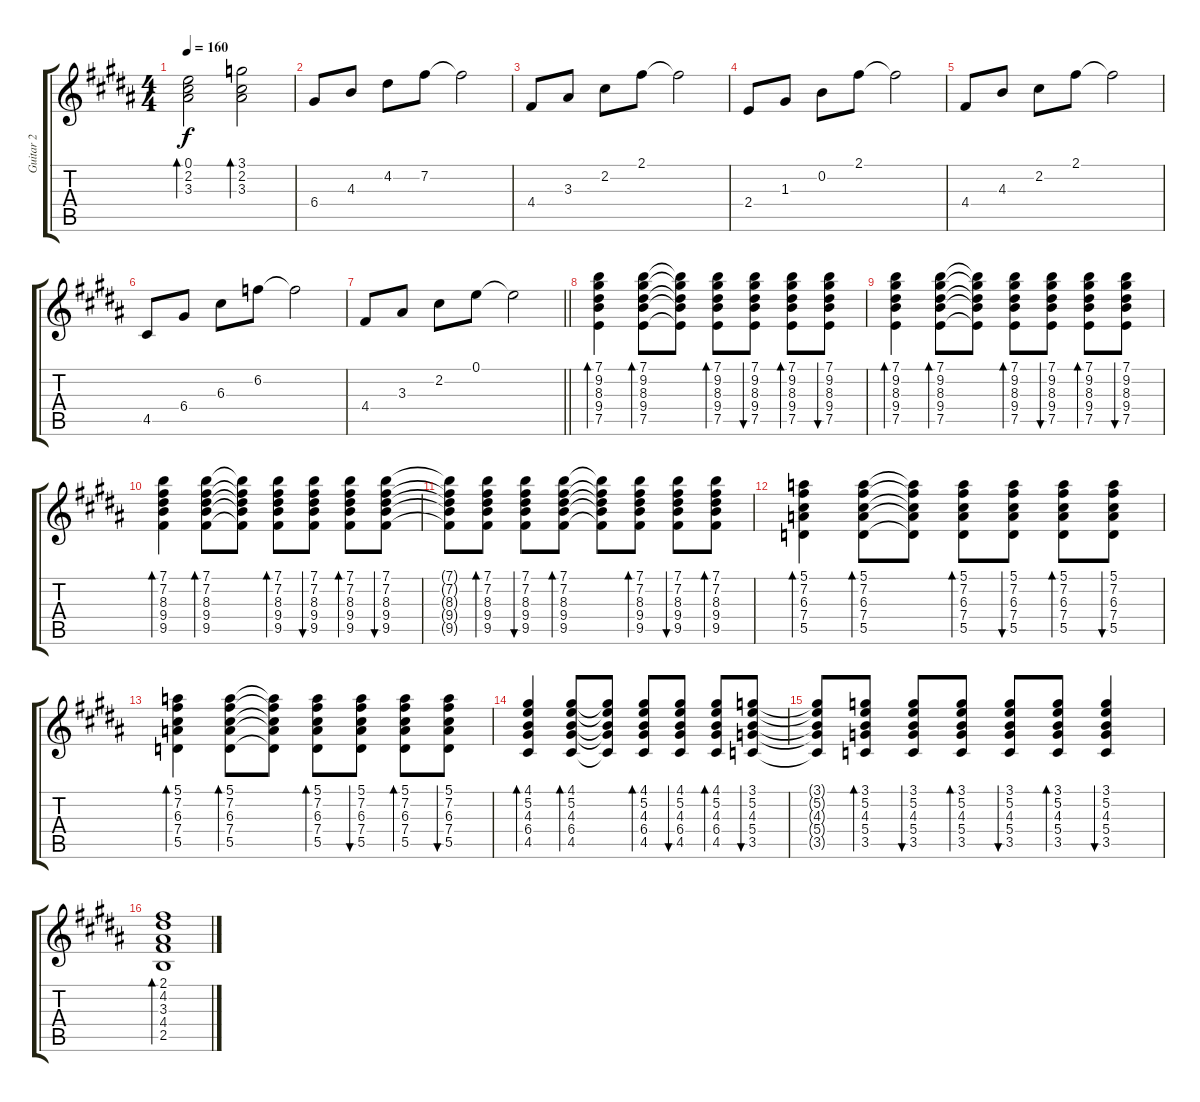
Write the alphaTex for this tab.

\track ("Guitar 2" "Guitar 2") {instrument acousticguitarsteel}
\staff {score tabs}
\tuning (E4 B3 G3 D3 A2 E2) {hide}
\ts (4 4)
\tempo 160
\clef g2
\ks b
(0.1 2.2 3.3).2{bd 30 dy f} (3.1 2.2 3.3).2{bd 30} |
6.4.8 4.3.8 4.2.8 7.2.8 7.2{t}.2 |
4.4.8 3.3.8 2.2.8 2.1.8 2.1{t}.2 |
2.4.8 1.3.8 0.2.8 2.1.8 2.1{t}.2 |
4.4.8 4.3.8 2.2.8 2.1.8 2.1{t}.2 |
4.5.8 6.4.8 6.3.8 6.2.8 6.2{t}.2 |
\barLineRight lightlight
4.4.8 3.3.8 2.2.8 0.1.8 0.1{t}.2 |
(7.1 9.2 8.3 9.4 7.5).4{bd 30 volume 10 instrument acousticguitarsteel} (7.1 9.2 8.3 9.4 7.5).8{bd 30} (7.1{t} 9.2{t} 8.3{t} 9.4{t} 7.5{t}).8 (7.1 9.2 8.3 9.4 7.5).8{bd 30} (7.1 9.2 8.3 9.4 7.5).8{bu 30} (7.1 9.2 8.3 9.4 7.5).8{bd 30} (7.1 9.2 8.3 9.4 7.5).8{bu 30} |
(7.1 9.2 8.3 9.4 7.5).4{bd 30} (7.1 9.2 8.3 9.4 7.5).8{bd 30} (7.1{t} 9.2{t} 8.3{t} 9.4{t} 7.5{t}).8 (7.1 9.2 8.3 9.4 7.5).8{bd 30} (7.1 9.2 8.3 9.4 7.5).8{bu 30} (7.1 9.2 8.3 9.4 7.5).8{bd 30} (7.1 9.2 8.3 9.4 7.5).8{bu 30} |
(7.1 7.2 8.3 9.4 9.5).4{bd 30} (7.1 7.2 8.3 9.4 9.5).8{bd 30} (7.1{t} 7.2{t} 8.3{t} 9.4{t} 9.5{t}).8 (7.1 7.2 8.3 9.4 9.5).8{bd 30} (7.1 7.2 8.3 9.4 9.5).8{bu 30} (7.1 7.2 8.3 9.4 9.5).8{bd 30} (7.1 7.2 8.3 9.4 9.5).8{bu 30} |
(7.1{t} 7.2{t} 8.3{t} 9.4{t} 9.5{t}).8 (7.1 7.2 8.3 9.4 9.5).8{bd 30} (7.1 7.2 8.3 9.4 9.5).8{bu 30} (7.1 7.2 8.3 9.4 9.5).8{bd 30} (7.1{t} 7.2{t} 8.3{t} 9.4{t} 9.5{t}).8 (7.1 7.2 8.3 9.4 9.5).8{bd 30} (7.1 7.2 8.3 9.4 9.5).8{bu 30} (7.1 7.2 8.3 9.4 9.5).8{bd 30} |
(5.1 7.2 6.3 7.4 5.5).4{bd 30} (5.1 7.2 6.3 7.4 5.5).8{bd 30} (5.1{t} 7.2{t} 6.3{t} 7.4{t} 5.5{t}).8 (5.1 7.2 6.3 7.4 5.5).8{bd 30} (5.1 7.2 6.3 7.4 5.5).8{bu 30} (5.1 7.2 6.3 7.4 5.5).8{bd 30} (5.1 7.2 6.3 7.4 5.5).8{bu 30} |
(5.1 7.2 6.3 7.4 5.5).4{bd 30} (5.1 7.2 6.3 7.4 5.5).8{bd 30} (5.1{t} 7.2{t} 6.3{t} 7.4{t} 5.5{t}).8 (5.1 7.2 6.3 7.4 5.5).8{bd 30} (5.1 7.2 6.3 7.4 5.5).8{bu 30} (5.1 7.2 6.3 7.4 5.5).8{bd 30} (5.1 7.2 6.3 7.4 5.5).8{bu 30} |
(4.1 5.2 4.3 6.4 4.5).4{bd 30} (4.1 5.2 4.3 6.4 4.5).8{bd 30} (4.1{t} 5.2{t} 4.3{t} 6.4{t} 4.5{t}).8 (4.1 5.2 4.3 6.4 4.5).8{bd 30} (4.1 5.2 4.3 6.4 4.5).8{bu 30} (4.1 5.2 4.3 6.4 4.5).8{bd 30} (3.1 5.2 4.3 5.4 3.5).8{bu 30} |
(3.1{t} 5.2{t} 4.3{t} 5.4{t} 3.5{t}).8 (3.1 5.2 4.3 5.4 3.5).8{bd 30} (3.1 5.2 4.3 5.4 3.5).8{bu 30} (3.1 5.2 4.3 5.4 3.5).8{bd 30} (3.1 5.2 4.3 5.4 3.5).8{bu 30} (3.1 5.2 4.3 5.4 3.5).8{bd 30} (3.1 5.2 4.3 5.4 3.5).4{bu 30} |
(2.1 4.2 3.3 4.4 2.5).1{bd 120}
